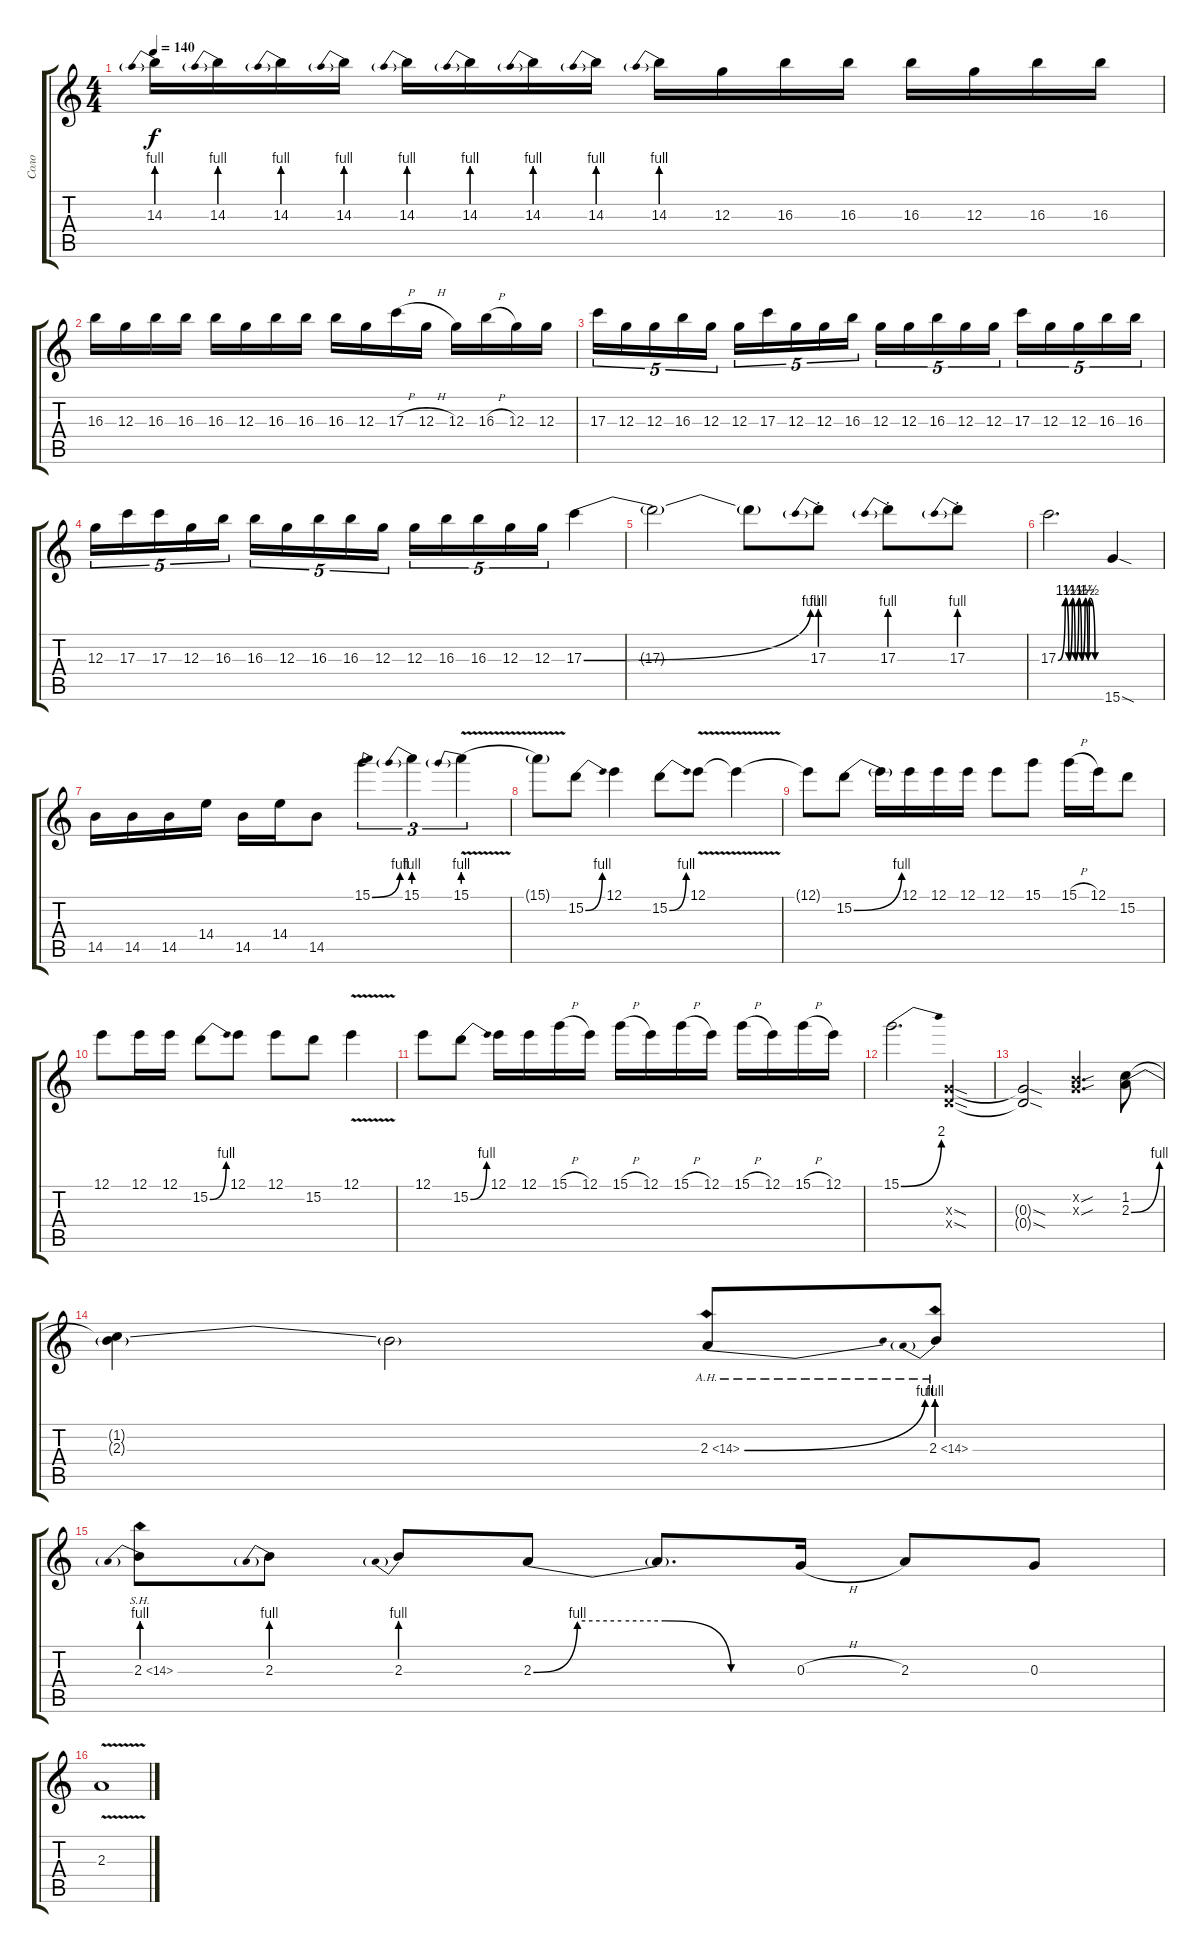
\track ("Соло" "Соло") {instrument distortionguitar}
\staff {score tabs}
\tuning (E4 B3 G3 D3 A2 E2) {hide}
\ts (4 4)
\tempo 140
\clef g2
\ks c
14.3{be (prebend 0 4 60 4)}.16{dy f} 14.3{be (prebend 0 4 60 4)}.16 14.3{be (prebend 0 4 60 4)}.16 14.3{be (prebend 0 4 60 4)}.16 14.3{be (prebend 0 4 60 4)}.16 14.3{be (prebend 0 4 60 4)}.16 14.3{be (prebend 0 4 60 4)}.16 14.3{be (prebend 0 4 60 4)}.16 14.3{be (prebend 0 4 60 4)}.16 12.3.16 16.3.16 16.3.16 16.3.16 12.3.16 16.3.16 16.3.16 |
16.3.16 12.3.16 16.3.16 16.3.16 16.3.16 12.3.16 16.3.16 16.3.16 16.3.16 12.3.16 17.3{h}.16 12.3{h}.16 12.3.16 16.3{h}.16 12.3.16 12.3.16 |
17.3.16{tu (5 4)} 12.3.16{tu (5 4)} 12.3.16{tu (5 4)} 16.3.16{tu (5 4)} 12.3.16{tu (5 4)} 12.3.16{tu (5 4)} 17.3.16{tu (5 4)} 12.3.16{tu (5 4)} 12.3.16{tu (5 4)} 16.3.16{tu (5 4)} 12.3.16{tu (5 4)} 12.3.16{tu (5 4)} 16.3.16{tu (5 4)} 12.3.16{tu (5 4)} 12.3.16{tu (5 4)} 17.3.16{tu (5 4)} 12.3.16{tu (5 4)} 12.3.16{tu (5 4)} 16.3.16{tu (5 4)} 16.3.16{tu (5 4)} |
12.3.16{tu (5 4)} 17.3.16{tu (5 4)} 17.3.16{tu (5 4)} 12.3.16{tu (5 4)} 16.3.16{tu (5 4)} 16.3.16{tu (5 4)} 12.3.16{tu (5 4)} 16.3.16{tu (5 4)} 16.3.16{tu (5 4)} 12.3.16{tu (5 4)} 12.3.16{tu (5 4)} 16.3.16{tu (5 4)} 16.3.16{tu (5 4)} 12.3.16{tu (5 4)} 12.3.16{tu (5 4)} 17.3{be (bend 0 0 60 4)}.4 |
17.3{t}.2 17.3{t}.8 17.3{be (prebend 0 4 60 4) st}.8 17.3{be (prebend 0 4 60 4) st}.8 17.3{be (prebend 0 4 60 4) st}.8 |
17.3{be (custom 0 0 10 6 15 0 20 6 24 0 29 6 33 0 38 6 42 0 44 6 52 0 60 0)}.2{d} 15.6{sod}.4 |
14.5.16 14.5.16 14.5.16 14.4.16 14.5.16 14.4.16 14.5.8 15.1{be (bend 0 0 60 4)}.4{tu (3 2)} 15.1{be (prebend 0 4 60 4)}.4{tu (3 2)} 15.1{be (prebend 0 4 60 4) v}.4{tu (3 2)} |
15.1{t}.8 15.2{be (bend 0 0 60 4)}.8 12.1.4 15.2{be (bend 0 0 60 4)}.8 12.1{v}.8 12.1{t}.4 |
12.1{t}.8 15.2{be (bend 0 0 60 4)}.8 15.2{t}.16 12.1.16 12.1.16 12.1.16 12.1.8 15.1.8 15.1{h}.16 12.1.16 15.2.8 |
12.1.8 12.1.16 12.1.16 15.2{be (bend 0 0 60 4)}.8 12.1.8 12.1.8 15.2.8 12.1{v}.4 |
12.1.8 15.2{be (bend 0 0 60 4)}.8 12.1.16 12.1.16 15.1{h}.16 12.1.16 15.1{h}.16 12.1.16 15.1{h}.16 12.1.16 15.1{h}.16 12.1.16 15.1{h}.16 12.1.16 |
15.1{be (bend 0 0 60 8)}.2{d} (0.3{sod x} 0.4{sod x}).4 |
(0.3{sod t} 0.4{sod t}).2 (0.2{sou x} 0.3{sou x}).4{d} (1.2 2.3{be (bend 0 0 60 4)}).8 |
(1.2{t} 2.3{t}).4 2.3{t}.2 2.3{be (bend 0 0 60 4) ah 12}.8 2.3{be (prebend 0 4 60 4) ah 12}.8 |
2.3{be (prebend 0 4 60 4) sh 12}.8 2.3{be (prebend 0 4 60 4)}.8 2.3{be (prebend 0 4 60 4)}.8 2.3{be (custom 0 0 10 4 20 4 30 4 45 0 60 0)}.8 2.3{t}.8{d} 0.3{h}.16 2.3.8 0.3.8 |
2.3{v}.1
